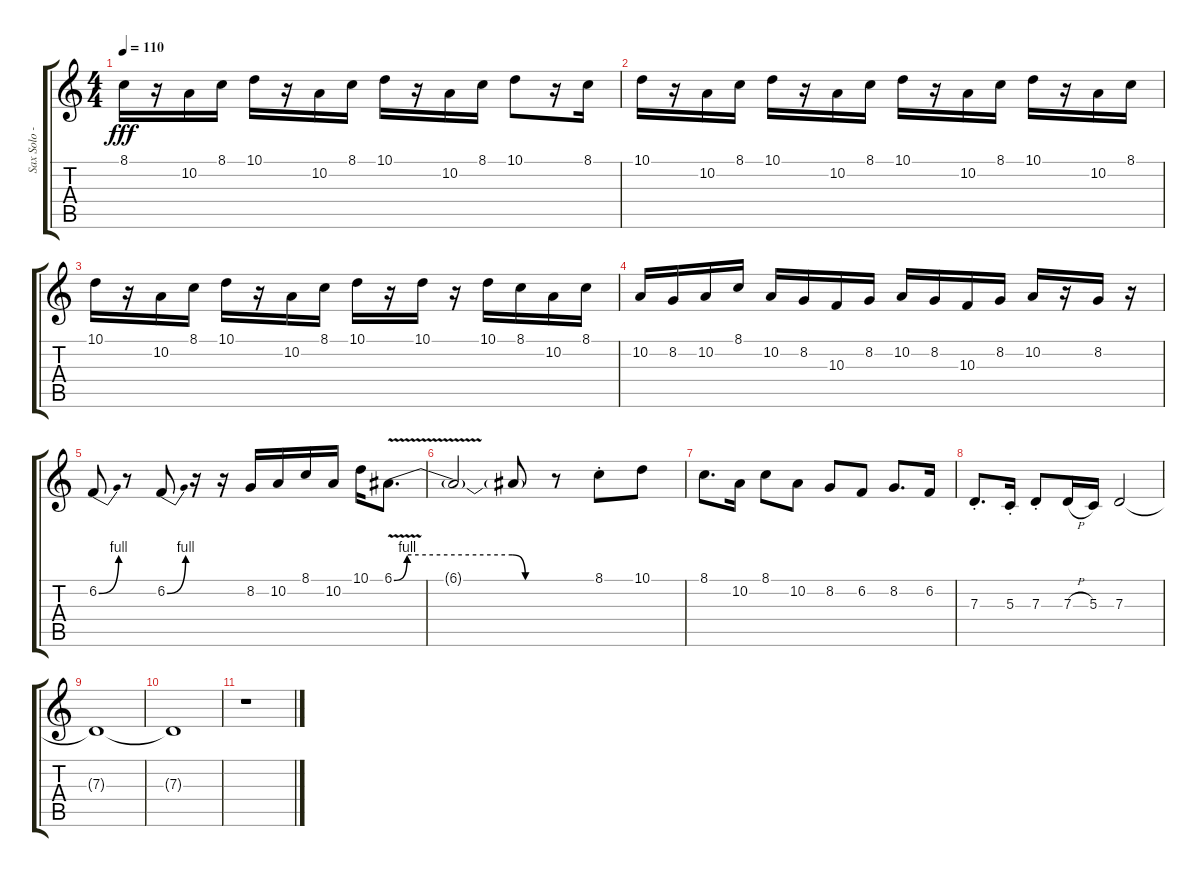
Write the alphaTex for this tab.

\track ("Sax Solo - Alto" "Sax Solo -") {instrument altosax}
\staff {score tabs}
\tuning (E4 B3 G3 D3 A2 E2) {hide}
\ts (4 4)
\tempo 110
\clef g2
\ks c
8.1.16{dy fff} r.16 10.2.16 8.1.16 10.1.16 r.16 10.2.16 8.1.16 10.1.16 r.16 10.2.16 8.1.16 10.1.8 r.16 8.1.16 |
10.1.16 r.16 10.2.16 8.1.16 10.1.16 r.16 10.2.16 8.1.16 10.1.16 r.16 10.2.16 8.1.16 10.1.16 r.16 10.2.16 8.1.16 |
10.1.16 r.16 10.2.16 8.1.16 10.1.16 r.16 10.2.16 8.1.16 10.1.16 r.16 10.1.16 r.16 10.1.16 8.1.16 10.2.16 8.1.16 |
10.2.16 8.2.16 10.2.16 8.1.16 10.2.16 8.2.16 10.3.16 8.2.16 10.2.16 8.2.16 10.3.16 8.2.16 10.2.16 r.16 8.2.16 r.16 |
6.2{be (bend 0 0 60 4)}.8 r.8 6.2{be (bend 0 0 60 4)}.8 r.16 r.16 8.2.16 10.2.16 8.1.16 10.2.16 10.1.16 6.1{be (custom 0 0 5 4 45 4 50 0 60 0) v}.8{d} |
6.1{t}.2 6.1{t}.8 r.8 8.1{st}.8 10.1.8 |
8.1.8{d} 10.2.16 8.1.8 10.2.8 8.2.8 6.2.8 8.2.8{d} 6.2.16 |
7.3{st}.8{d} 5.3{st}.16 7.3{st}.8 7.3{h}.16 5.3.16 7.3.2 |
7.3{t}.1 |
7.3{t}.1 |
r.1
